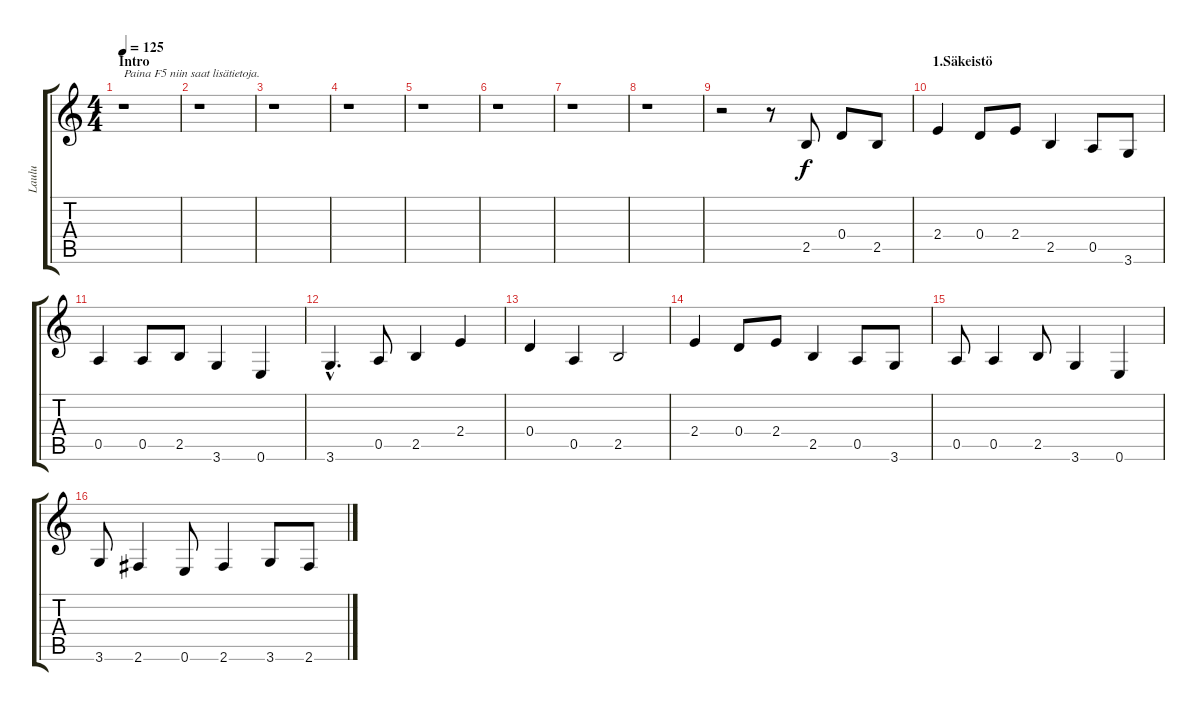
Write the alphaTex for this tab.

\track ("Laulu" "Laulu") {instrument acousticguitarsteel}
\staff {score tabs}
\tuning (E4 B3 G3 D3 A2 E2) {hide}
\ts (4 4)
\section ("" "Intro")
\tempo 125
\clef g2
\ks c
r.1{txt "Paina F5 niin saat lisätietoja." dy f instrument acousticguitarsteel} |
r.1 |
r.1 |
r.1 |
r.1 |
r.1 |
r.1 |
r.1 |
r.2 r.8 2.5.8 0.4.8 2.5.8 |
\section ("" "1.Säkeistö")
2.4.4 0.4.8 2.4.8 2.5.4 0.5.8 3.6.8 |
0.5.4 0.5.8 2.5.8 3.6.4 0.6.4 |
3.6{hac}.4{d} 0.5.8 2.5.4 2.4.4 |
0.4.4 0.5.4 2.5.2 |
2.4.4 0.4.8 2.4.8 2.5.4 0.5.8 3.6.8 |
0.5.8 0.5.4 2.5.8 3.6.4 0.6.4 |
3.6.8 2.6.4 0.6.8 2.6.4 3.6.8 2.6.8
